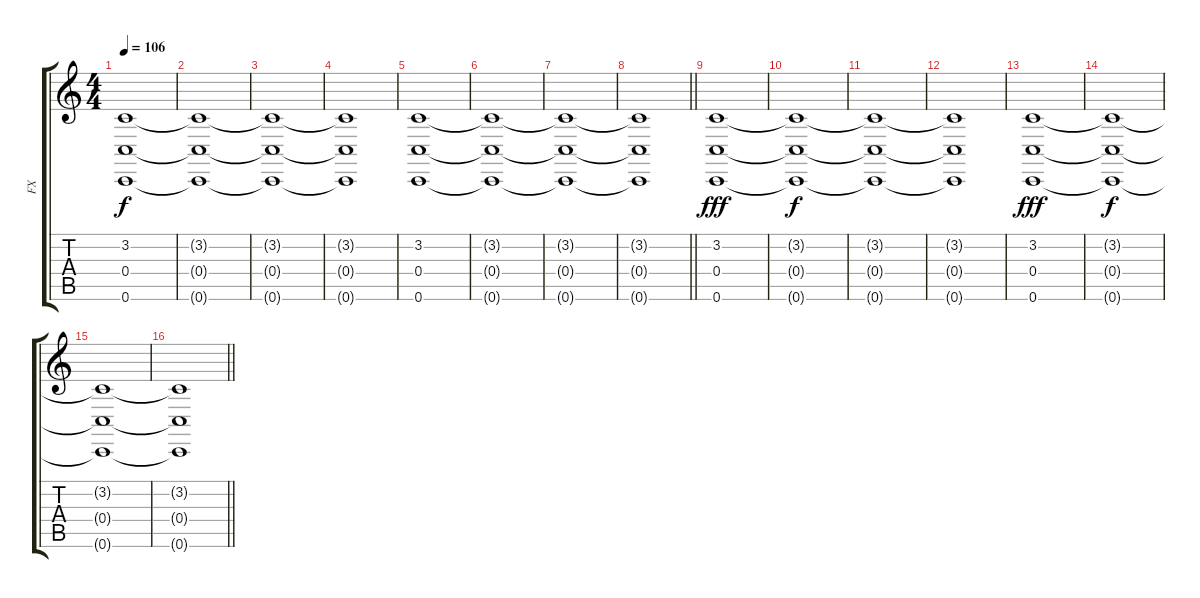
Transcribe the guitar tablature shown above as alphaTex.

\track ("FX" "FX") {instrument choiraahs}
\staff {score tabs}
\tuning (D4 A3 F3 C3 G2 C2) {hide}
\ts (4 4)
\section ("" "")
\tempo 106
\clef g2
\ks c
(3.2 0.4 0.6).1{dy f} |
(3.2{t} 0.4{t} 0.6{t}).1 |
(3.2{t} 0.4{t} 0.6{t}).1 |
(3.2{t} 0.4{t} 0.6{t}).1 |
(3.2 0.4 0.6).1 |
(3.2{t} 0.4{t} 0.6{t}).1 |
(3.2{t} 0.4{t} 0.6{t}).1 |
\barLineRight lightlight
(3.2{t} 0.4{t} 0.6{t}).1 |
\section ("" "")
(3.2 0.4 0.6).1{dy fff} |
(3.2{t} 0.4{t} 0.6{t}).1{dy f} |
(3.2{t} 0.4{t} 0.6{t}).1 |
(3.2{t} 0.4{t} 0.6{t}).1 |
(3.2 0.4 0.6).1{dy fff} |
(3.2{t} 0.4{t} 0.6{t}).1{dy f} |
(3.2{t} 0.4{t} 0.6{t}).1 |
\barLineRight lightlight
(3.2{t} 0.4{t} 0.6{t}).1
